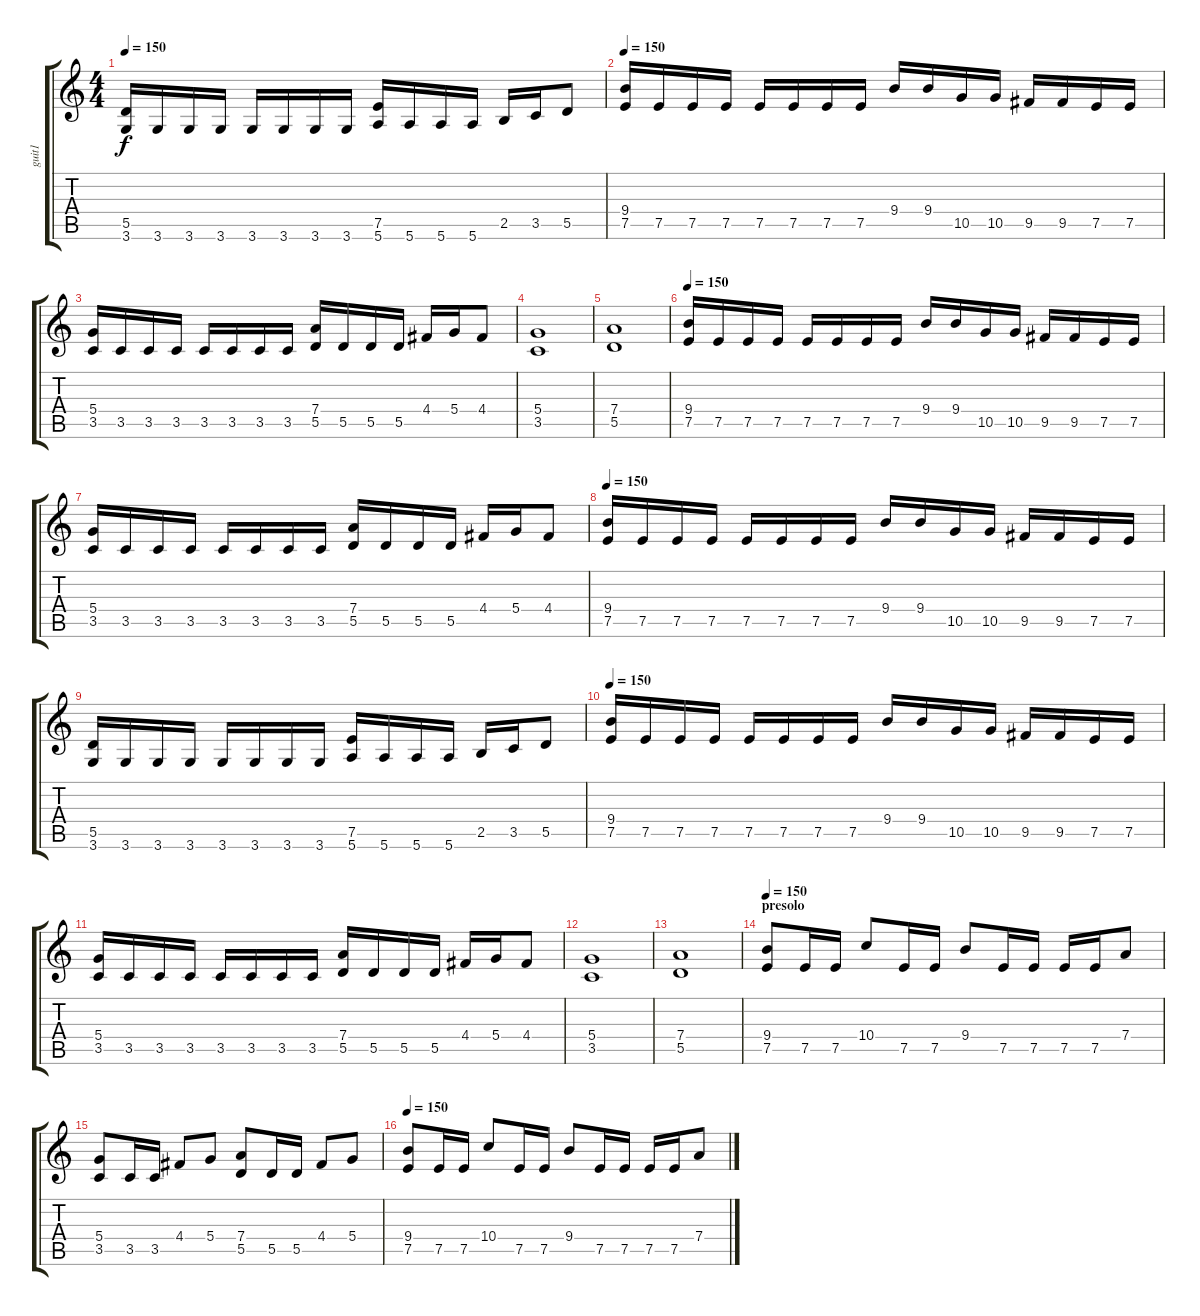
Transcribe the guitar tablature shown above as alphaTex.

\track ("guit1" "guit1") {instrument acousticguitarsteel}
\staff {score tabs}
\tuning (E4 B3 G3 D3 A2 E2) {hide}
\ts (4 4)
\tempo 150
\clef g2
\ks c
(5.5 3.6).16{dy f} 3.6.16 3.6.16 3.6.16 3.6.16 3.6.16 3.6.16 3.6.16 (7.5 5.6).16 5.6.16 5.6.16 5.6.16 2.5.16 3.5.16 5.5.8 |
\tempo 150
(9.4 7.5).16{instrument distortionguitar} 7.5.16 7.5.16 7.5.16 7.5.16 7.5.16 7.5.16 7.5.16 9.4.16 9.4.16 10.5.16 10.5.16 9.5.16 9.5.16 7.5.16 7.5.16 |
(5.4 3.5).16 3.5.16 3.5.16 3.5.16 3.5.16 3.5.16 3.5.16 3.5.16 (7.4 5.5).16 5.5.16 5.5.16 5.5.16 4.4.16 5.4.16 4.4.8 |
(5.4 3.5).1 |
(7.4 5.5).1 |
\tempo 150
(9.4 7.5).16{instrument distortionguitar} 7.5.16 7.5.16 7.5.16 7.5.16 7.5.16 7.5.16 7.5.16 9.4.16 9.4.16 10.5.16 10.5.16 9.5.16 9.5.16 7.5.16 7.5.16 |
(5.4 3.5).16 3.5.16 3.5.16 3.5.16 3.5.16 3.5.16 3.5.16 3.5.16 (7.4 5.5).16 5.5.16 5.5.16 5.5.16 4.4.16 5.4.16 4.4.8 |
\tempo 150
(9.4 7.5).16{instrument distortionguitar} 7.5.16 7.5.16 7.5.16 7.5.16 7.5.16 7.5.16 7.5.16 9.4.16 9.4.16 10.5.16 10.5.16 9.5.16 9.5.16 7.5.16 7.5.16 |
(5.5 3.6).16 3.6.16 3.6.16 3.6.16 3.6.16 3.6.16 3.6.16 3.6.16 (7.5 5.6).16 5.6.16 5.6.16 5.6.16 2.5.16 3.5.16 5.5.8 |
\tempo 150
(9.4 7.5).16{instrument distortionguitar} 7.5.16 7.5.16 7.5.16 7.5.16 7.5.16 7.5.16 7.5.16 9.4.16 9.4.16 10.5.16 10.5.16 9.5.16 9.5.16 7.5.16 7.5.16 |
(5.4 3.5).16 3.5.16 3.5.16 3.5.16 3.5.16 3.5.16 3.5.16 3.5.16 (7.4 5.5).16 5.5.16 5.5.16 5.5.16 4.4.16 5.4.16 4.4.8 |
(5.4 3.5).1 |
(7.4 5.5).1 |
\section ("" "presolo")
\tempo 150
(9.4 7.5).8{instrument distortionguitar} 7.5.16 7.5.16 10.4.8 7.5.16 7.5.16 9.4.8 7.5.16 7.5.16 7.5.16 7.5.16 7.4.8 |
(5.4 3.5).8 3.5.16 3.5.16 4.4.8 5.4.8 (7.4 5.5).8 5.5.16 5.5.16 4.4.8 5.4.8 |
\tempo 150
(9.4 7.5).8{instrument distortionguitar} 7.5.16 7.5.16 10.4.8 7.5.16 7.5.16 9.4.8 7.5.16 7.5.16 7.5.16 7.5.16 7.4.8
